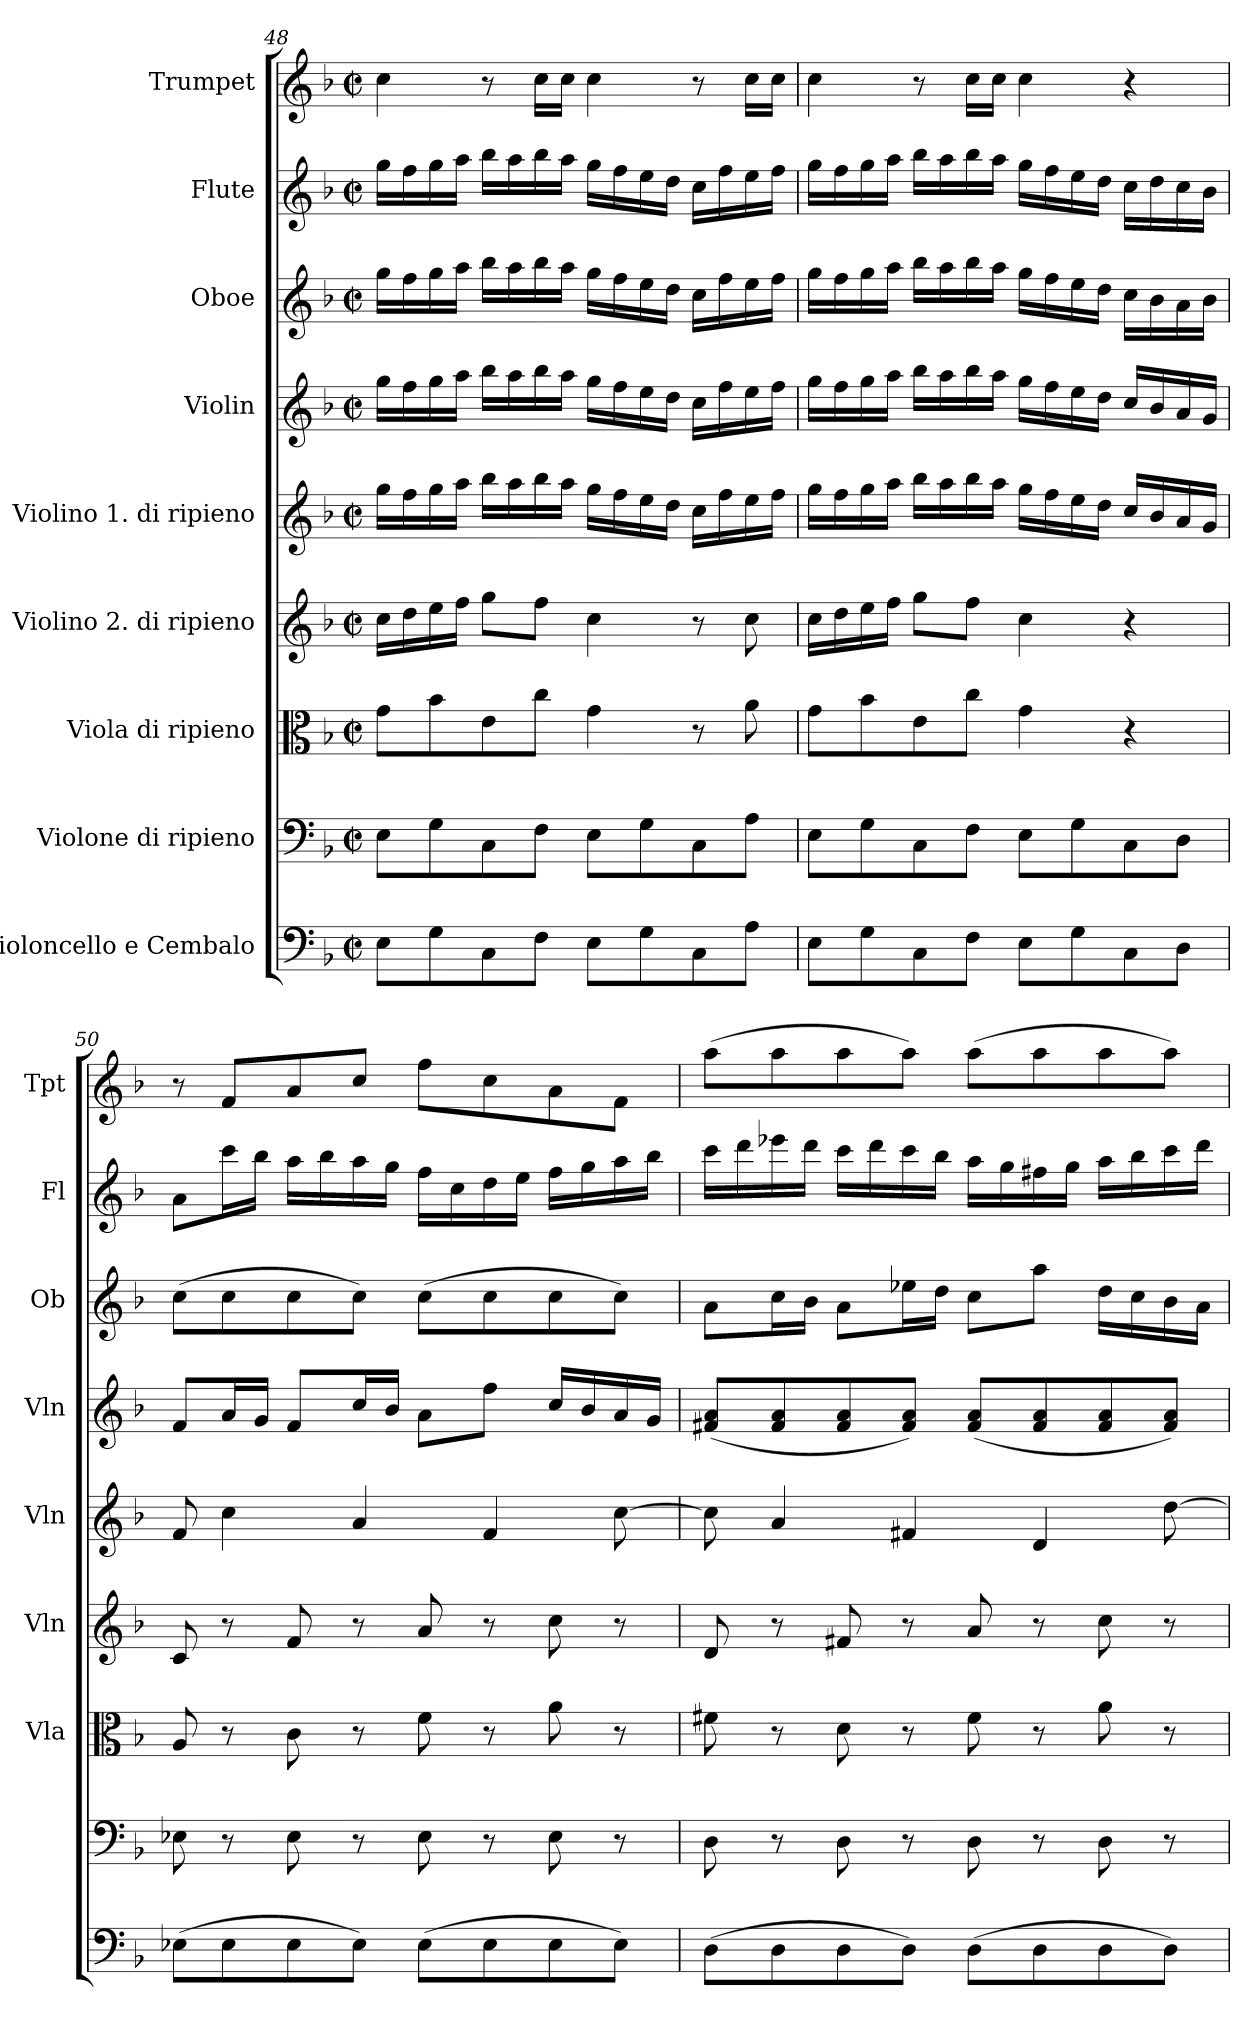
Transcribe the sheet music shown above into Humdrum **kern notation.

**kern	**kern	**kern	**kern	**kern	**kern	**kern	**kern	**kern
*part9	*part8	*part7	*part6	*part5	*part4	*part3	*part2	*part1
*staff9	*staff8	*staff7	*staff6	*staff5	*staff4	*staff3	*staff2	*staff1
*I"Violoncello e Cembalo	*I"Violone di ripieno	*I"Viola di ripieno	*I"Violino 2. di ripieno	*I"Violino 1. di ripieno	*I"Violin	*I"Oboe	*I"Flute	*I"Trumpet
*	*	*I'Vla	*I'Vln	*I'Vln	*I'Vln	*I'Ob	*I'Fl	*I'Tpt
*clefF4	*clefF4	*clefC3	*clefG2	*clefG2	*clefG2	*clefG2	*clefG2	*clefG2
*k[b-]	*k[b-]	*k[b-]	*k[b-]	*k[b-]	*k[b-]	*k[b-]	*k[b-]	*k[b-]
*F:	*F:	*F:	*F:	*F:	*F:	*F:	*F:	*F:
*M2/2	*M2/2	*M2/2	*M2/2	*M2/2	*M2/2	*M2/2	*M2/2	*M2/2
*met(c|)	*met(c|)	*met(c|)	*met(c|)	*met(c|)	*met(c|)	*met(c|)	*met(c|)	*met(c|)
=48	=48	=48	=48	=48	=48	=48	=48	=48
8EL	8EL	8gL	16ccLL	16ggLL	16ggLL	16ggLL	16ggLL	4cc
.	.	.	16dd	16ff	16ff	16ff	16ff	.
8G	8G	8b-	16ee	16gg	16gg	16gg	16gg	.
.	.	.	16ffJJ	16aaJJ	16aaJJ	16aaJJ	16aaJJ	.
8C	8C	8e	8ggL	16bb-LL	16bb-LL	16bb-LL	16bb-LL	8r
.	.	.	.	16aa	16aa	16aa	16aa	.
8FJ	8FJ	8ccJ	8ffJ	16bb-	16bb-	16bb-	16bb-	16ccLL
.	.	.	.	16aaJJ	16aaJJ	16aaJJ	16aaJJ	16ccJJ
8EL	8EL	4g	4cc	16ggLL	16ggLL	16ggLL	16ggLL	4cc
.	.	.	.	16ff	16ff	16ff	16ff	.
8G	8G	.	.	16ee	16ee	16ee	16ee	.
.	.	.	.	16ddJJ	16ddJJ	16ddJJ	16ddJJ	.
8C	8C	8r	8r	16ccLL	16ccLL	16ccLL	16ccLL	8r
.	.	.	.	16ff	16ff	16ff	16ff	.
8AJ	8AJ	8a	8cc	16ee	16ee	16ee	16ee	16ccLL
.	.	.	.	16ffJJ	16ffJJ	16ffJJ	16ffJJ	16ccJJ
=49	=49	=49	=49	=49	=49	=49	=49	=49
8EL	8EL	8gL	16ccLL	16ggLL	16ggLL	16ggLL	16ggLL	4cc
.	.	.	16dd	16ff	16ff	16ff	16ff	.
8G	8G	8b-	16ee	16gg	16gg	16gg	16gg	.
.	.	.	16ffJJ	16aaJJ	16aaJJ	16aaJJ	16aaJJ	.
8C	8C	8e	8ggL	16bb-LL	16bb-LL	16bb-LL	16bb-LL	8r
.	.	.	.	16aa	16aa	16aa	16aa	.
8FJ	8FJ	8ccJ	8ffJ	16bb-	16bb-	16bb-	16bb-	16ccLL
.	.	.	.	16aaJJ	16aaJJ	16aaJJ	16aaJJ	16ccJJ
8EL	8EL	4g	4cc	16ggLL	16ggLL	16ggLL	16ggLL	4cc
.	.	.	.	16ff	16ff	16ff	16ff	.
8G	8G	.	.	16ee	16ee	16ee	16ee	.
.	.	.	.	16ddJJ	16ddJJ	16ddJJ	16ddJJ	.
8C	8C	4r	4r	16ccLL	16ccLL	16ccLL	16ccLL	4r
.	.	.	.	16b-	16b-	16b-	16dd	.
8DJ	8DJ	.	.	16a	16a	16a	16cc	.
.	.	.	.	16gJJ	16gJJ	16b-JJ	16b-JJ	.
=50	=50	=50	=50	=50	=50	=50	=50	=50
(8E-XL	8E-X	8A	8c	8f	8fL	(8ccL	8aL	8r
8E-	8r	8r	8r	4cc	16aL	8cc	16cccL	8fL
.	.	.	.	.	16gJJ	.	16bb-JJ	.
8E-	8E-	8c	8f	.	8fL	8cc	16aaLL	8a
.	.	.	.	.	.	.	16bb-	.
8E-J)	8r	8r	8r	4a	16ccL	8ccJ)	16aa	8ccJ
.	.	.	.	.	16b-JJ	.	16ggJJ	.
(8E-L	8E-	8f	8a	.	8aL	(8ccL	16ffLL	8ffL
.	.	.	.	.	.	.	16cc	.
8E-	8r	8r	8r	4f	8ffJ	8cc	16dd	8cc
.	.	.	.	.	.	.	16eeJJ	.
8E-	8E-	8a	8cc	.	16ccLL	8cc	16ffLL	8a
.	.	.	.	.	16b-	.	16gg	.
8E-J)	8r	8r	8r	[8cc	16a	8ccJ)	16aa	8fJ
.	.	.	.	.	16gJJ	.	16bb-JJ	.
=51	=51	=51	=51	=51	=51	=51	=51	=51
(8DL	8D	8f#X	8d	8cc]	(8f#X 8aL	8aL	16cccLL	(8aaL
.	.	.	.	.	.	.	16ddd	.
8D	8r	8r	8r	4a	8f# 8a	16ccL	16eee-X	8aa
.	.	.	.	.	.	16b-JJ	16dddJJ	.
8D	8D	8d	8f#X	.	8f# 8a	8aL	16cccLL	8aa
.	.	.	.	.	.	.	16ddd	.
8DJ)	8r	8r	8r	4f#X	8f# 8aJ)	16ee-XL	16ccc	8aaJ)
.	.	.	.	.	.	16ddJJ	16bb-JJ	.
(8DL	8D	8f#	8a	.	(8f# 8aL	8ccL	16aaLL	(8aaL
.	.	.	.	.	.	.	16gg	.
8D	8r	8r	8r	4d	8f# 8a	8aaJ	16ff#X	8aa
.	.	.	.	.	.	.	16ggJJ	.
8D	8D	8a	8cc	.	8f# 8a	16ddLL	16aaLL	8aa
.	.	.	.	.	.	16cc	16bb-	.
8DJ)	8r	8r	8r	[8dd	8f# 8aJ)	16b-	16ccc	8aaJ)
.	.	.	.	.	.	16aJJ	16dddJJ	.
=	=	=	=	=	=	=	=	=
*-	*-	*-	*-	*-	*-	*-	*-	*-
